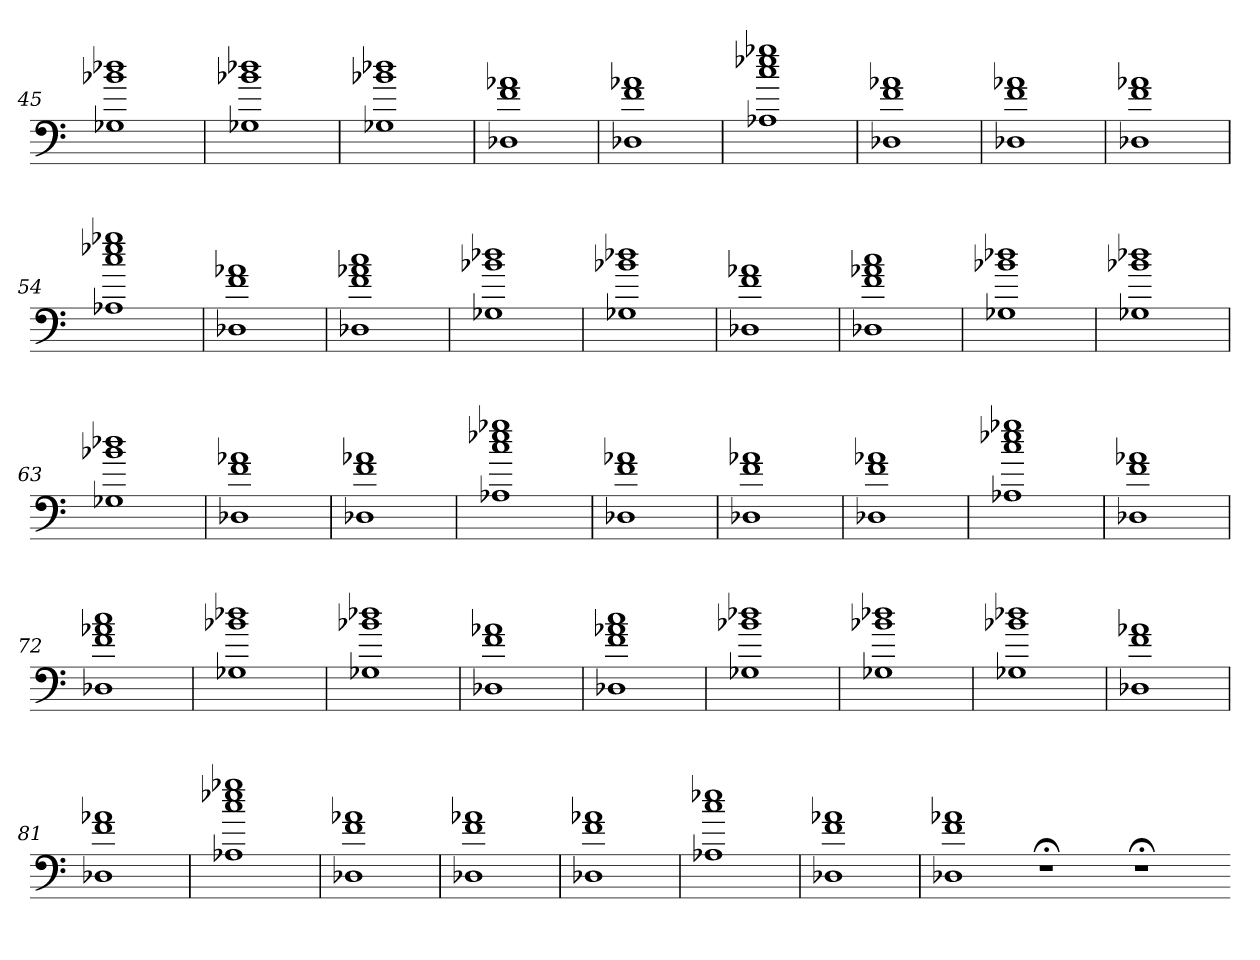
**kern
*part1
*staff1
=45
1G-X 1b-X 1dd-X
=46
1G-X 1b-X 1dd-X
=47
1G-X 1b-X 1dd-X
=48
1D-X 1f 1a-X
=49
1D-X 1f 1a-X
=50
1A-X 1cc 1ee-X 1gg-X
=51
1D-X 1f 1a-X
=52
1D-X 1f 1a-X
=53
1D-X 1f 1a-X
=54
1A-X 1cc 1ee-X 1gg-X
=55
1D-X 1f 1a-X
=56
1D-X 1f 1a-X 1cc
=57
1G-X 1b-X 1dd-X
=58
1G-X 1b-X 1dd-X
=59
1D-X 1f 1a-X
=60
1D-X 1f 1a-X 1cc
=61
1G-X 1b-X 1dd-X
=62
1G-X 1b-X 1dd-X
=63
1G-X 1b-X 1dd-X
=64
1D-X 1f 1a-X
=65
1D-X 1f 1a-X
=66
1A-X 1cc 1ee-X 1gg-X
=67
1D-X 1f 1a-X
=68
1D-X 1f 1a-X
=69
1D-X 1f 1a-X
=70
1A-X 1cc 1ee-X 1gg-X
=71
1D-X 1f 1a-X
=72
1D-X 1f 1a-X 1cc
=73
1G-X 1b-X 1dd-X
=74
1G-X 1b-X 1dd-X
=75
1D-X 1f 1a-X
=76
1D-X 1f 1a-X 1cc
=77
1G-X 1b-X 1dd-X
=78
1G-X 1b-X 1dd-X
=79
1G-X 1b-X 1dd-X
=80
1D-X 1f 1a-X
=81
1D-X 1f 1a-X
=82
1A-X 1cc 1ee-X 1gg-X
=83
1D-X 1f 1a-X
=84
1D-X 1f 1a-X
=85
1D-X 1f 1a-X
=86
1A-X 1cc 1ee-X
=87
1D-X 1f 1a-X
=88
1D-X 1f 1a-X
1r;<
1r;<
=-
*-
